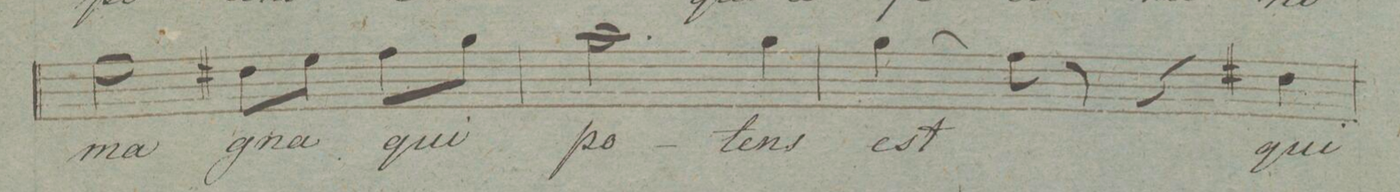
**kern	**text	**dynam
*I"Baſso.	*	*
*clefF4	*	*
*k[]	*	*
*met(c|)	*	*
*M2/2	*	*
2G\	ma-	.
8F#X\L	-gna	.
8G\J	.	.
8A\L	qui	.
8B\J	.	.
=51	=51	=51
2.c\	po-	.
4B\	-tens	.
=52	=52	=52
(4B\	est	.
8A\)	.	.
8r	.	.
4r	.	.
4F#X\	qui	.
=53	=53	=53
*-	*-	*-
